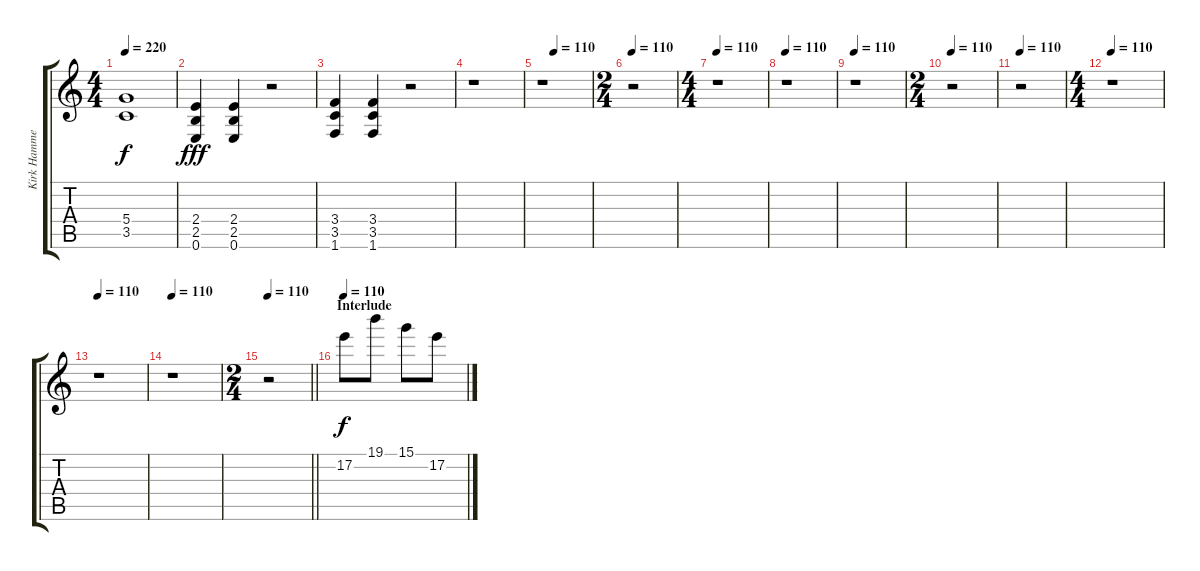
\track ("Kirk Hammet" "Kirk Hamme") {instrument distortionguitar}
\staff {score tabs}
\tuning (E4 B3 G3 D3 A2 E2) {hide}
\ts (4 4)
\tempo 220
\clef g2
\ks c
(5.4{t} 3.5{t}).1{dy f} |
(2.4 2.5 0.6).4{dy fff} (2.4 2.5 0.6).4 r.2 |
(3.4 3.5 1.6).4 (3.4 3.5 1.6).4 r.2 |
r.1 |
\tempo (110 0.25)
r.1 |
\ts (2 4)
\tempo 110
r.2 |
\ts (4 4)
\tempo 110
r.1 |
\tempo 110
r.1 |
\tempo 110
r.1 |
\ts (2 4)
\tempo 110
r.2 |
\tempo 110
r.2 |
\ts (4 4)
\tempo 110
r.1 |
\tempo 110
r.1 |
\tempo 110
r.1 |
\ts (2 4)
\tempo 110
\barLineRight lightlight
r.2 |
\section ("" "Interlude")
\tempo 110
17.2.8{dy f balance 8} 19.1.8 15.1.8 17.2.8
